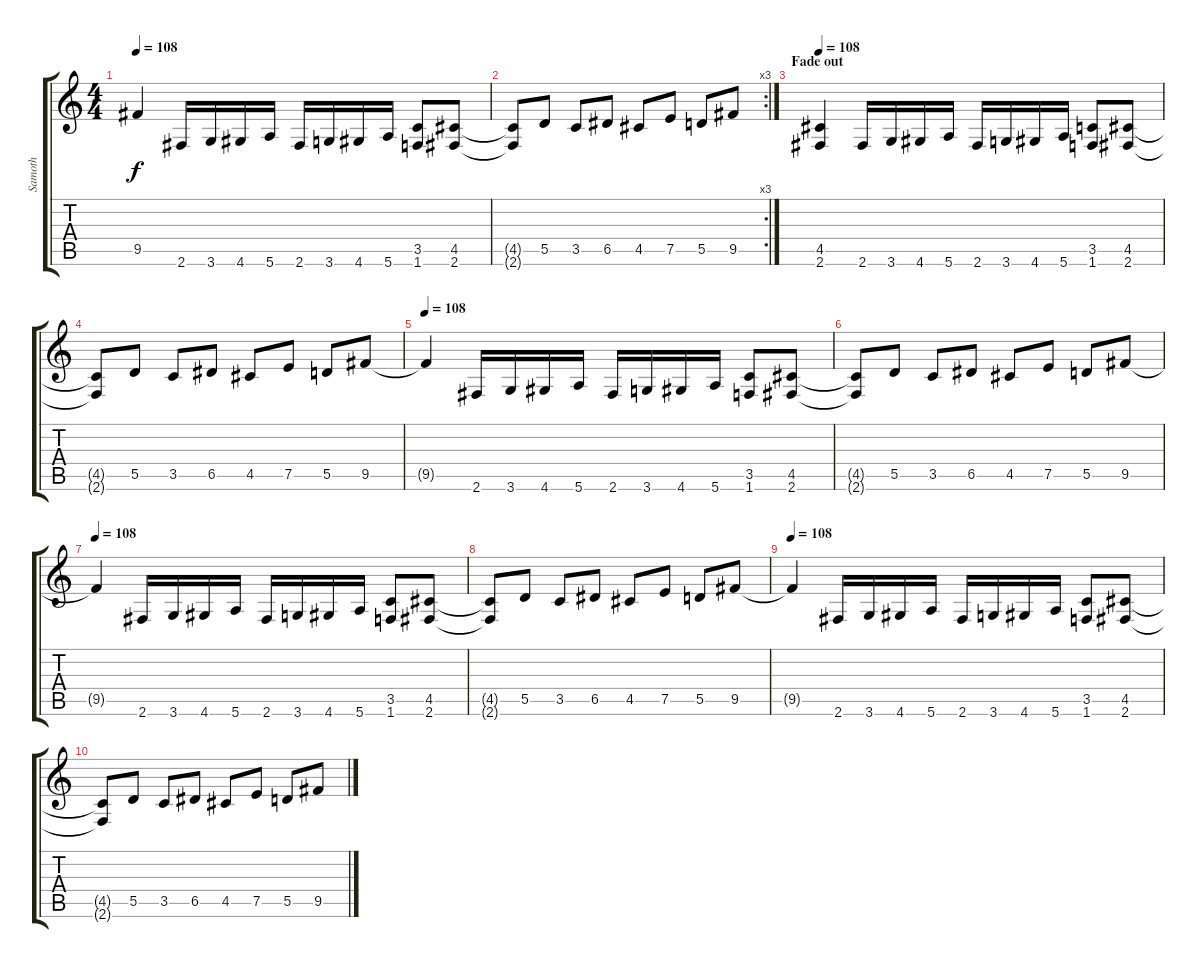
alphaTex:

\track ("Samoth" "Samoth") {instrument distortionguitar}
\staff {score tabs}
\tuning (E4 B3 G3 D3 A2 E2) {hide}
\ts (4 4)
\tempo 108
\clef g2
\ks c
9.5{t}.4{dy f} 2.6.16 3.6.16 4.6.16 5.6.16 2.6.16 3.6.16 4.6.16 5.6.16 (3.5 1.6).8 (4.5 2.6).8 |
\rc 3
(4.5{t} 2.6{t}).8 5.5.8 3.5.8 6.5.8 4.5.8 7.5.8 5.5.8 9.5.8 |
\section ("" "Fade out")
\tempo 108
(4.5 2.6).4{volume 12} 2.6.16 3.6.16 4.6.16 5.6.16 2.6.16 3.6.16 4.6.16 5.6.16 (3.5 1.6).8 (4.5 2.6).8 |
(4.5{t} 2.6{t}).8 5.5.8 3.5.8 6.5.8 4.5.8 7.5.8 5.5.8 9.5.8 |
\tempo 108
9.5{t}.4{volume 8} 2.6.16 3.6.16 4.6.16 5.6.16 2.6.16 3.6.16 4.6.16 5.6.16 (3.5 1.6).8 (4.5 2.6).8 |
(4.5{t} 2.6{t}).8 5.5.8 3.5.8 6.5.8 4.5.8 7.5.8 5.5.8 9.5.8 |
\tempo 108
9.5{t}.4{volume 4} 2.6.16 3.6.16 4.6.16 5.6.16 2.6.16 3.6.16 4.6.16 5.6.16 (3.5 1.6).8 (4.5 2.6).8 |
(4.5{t} 2.6{t}).8 5.5.8 3.5.8 6.5.8 4.5.8 7.5.8 5.5.8 9.5.8 |
\tempo 108
9.5{t}.4{volume 0} 2.6.16 3.6.16 4.6.16 5.6.16 2.6.16 3.6.16 4.6.16 5.6.16 (3.5 1.6).8 (4.5 2.6).8 |
(4.5{t} 2.6{t}).8 5.5.8 3.5.8 6.5.8 4.5.8 7.5.8 5.5.8 9.5.8
